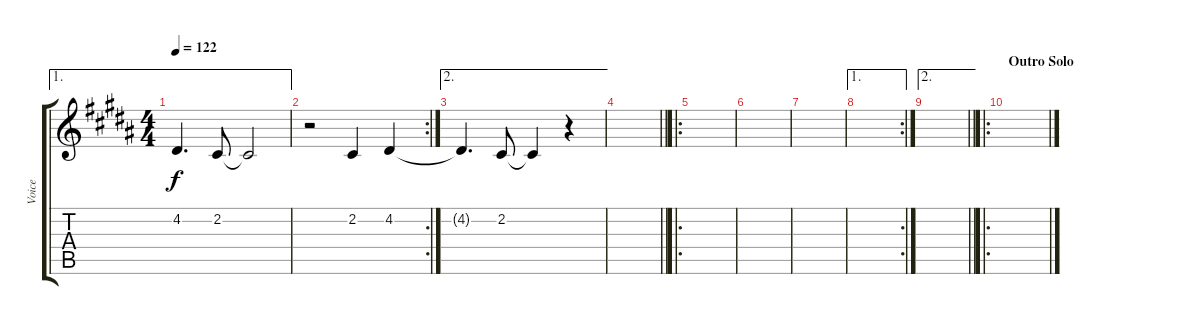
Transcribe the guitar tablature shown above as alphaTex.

\track ("Voice" "Voice") {instrument viola}
\staff {score tabs}
\tuning (E4 B3 G3 D3 A2 E2) {hide}
\ae 1
\ts (4 4)
\tempo 122
\clef g2
\ks b
4.2{t}.4{d dy f} 2.2.8 2.2{t}.2 |
\rc 2
r.2 2.2.4 4.2.4 |
\ae 2
4.2{t}.4{d} 2.2.8 2.2{t}.4 r.4 |
\barLineRight lightlight
|
\ro
|
|
|
\ae 1
\rc 2
|
\ae 2
\barLineRight lightlight
|
\ro
\section ("" "Outro Solo")
